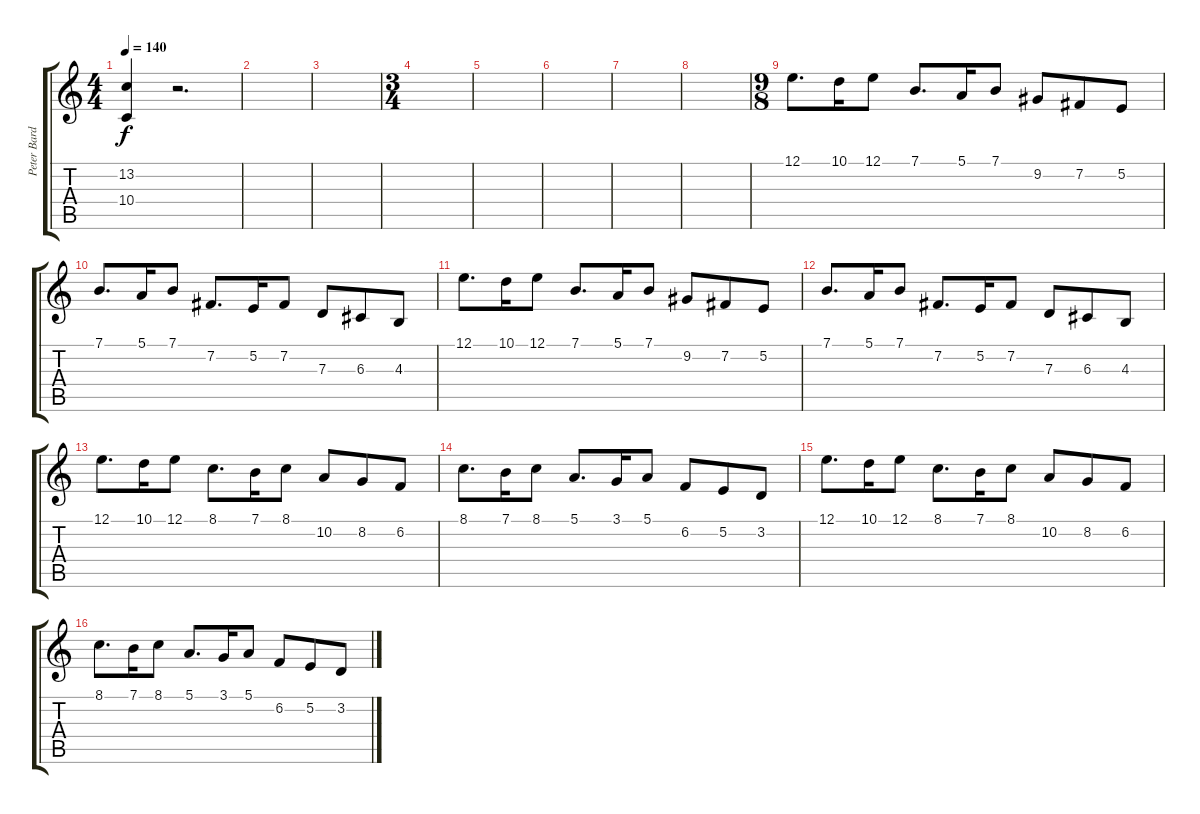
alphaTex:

\track ("Peter Bardens (Keyboard)" "Peter Bard") {instrument drawbarorgan}
\staff {score tabs}
\tuning (E4 B3 G3 D3 A2 E2) {hide}
\ts (4 4)
\tempo 140
\clef g2
\ks c
(13.2 10.4).4{dy f} r.2{d} |
|
|
\ts (3 4)
|
|
|
|
|
\ts (9 8)
12.1.8{d instrument oboe} 10.1.16 12.1.8 7.1.8{d} 5.1.16 7.1.8 9.2.8 7.2.8 5.2.8 |
7.1.8{d instrument tangoaccordion} 5.1.16 7.1.8 7.2.8{d} 5.2.16 7.2.8 7.3.8 6.3.8 4.3.8 |
12.1.8{d instrument oboe} 10.1.16 12.1.8 7.1.8{d} 5.1.16 7.1.8 9.2.8 7.2.8 5.2.8 |
7.1.8{d instrument tangoaccordion} 5.1.16 7.1.8 7.2.8{d} 5.2.16 7.2.8 7.3.8 6.3.8 4.3.8 |
12.1.8{d instrument oboe} 10.1.16 12.1.8 8.1.8{d} 7.1.16 8.1.8 10.2.8 8.2.8 6.2.8 |
8.1.8{d instrument tangoaccordion} 7.1.16 8.1.8 5.1.8{d} 3.1.16 5.1.8 6.2.8 5.2.8 3.2.8 |
12.1.8{d instrument oboe} 10.1.16 12.1.8 8.1.8{d} 7.1.16 8.1.8 10.2.8 8.2.8 6.2.8 |
8.1.8{d instrument tangoaccordion} 7.1.16 8.1.8 5.1.8{d} 3.1.16 5.1.8 6.2.8 5.2.8 3.2.8
